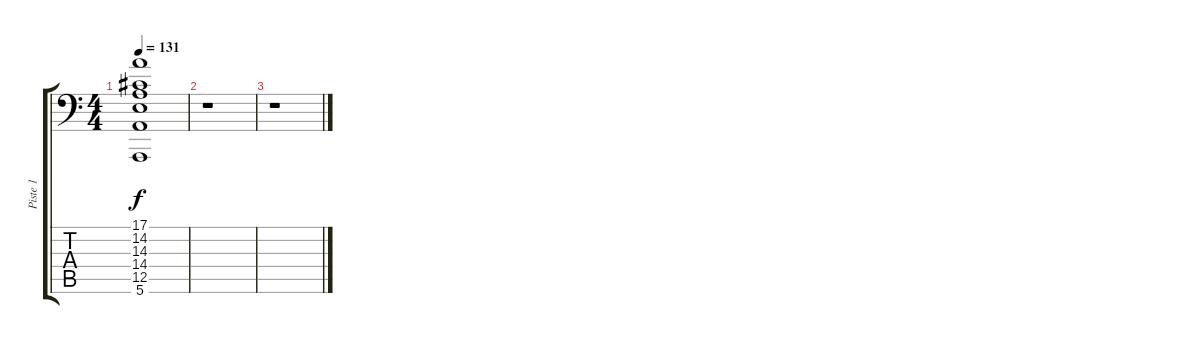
\track ("Piste 1" "Piste 1") {instrument stringensemble1}
\staff {score tabs}
\tuning (E3 B2 G2 D2 A1 E1) {hide}
\ts (4 4)
\tempo 131
\clef f4
\ks c
(17.1{t} 14.2{t} 14.3{t} 14.4{t} 12.5{t} 5.6{t}).1{dy f} |
r.1 |
r.1
